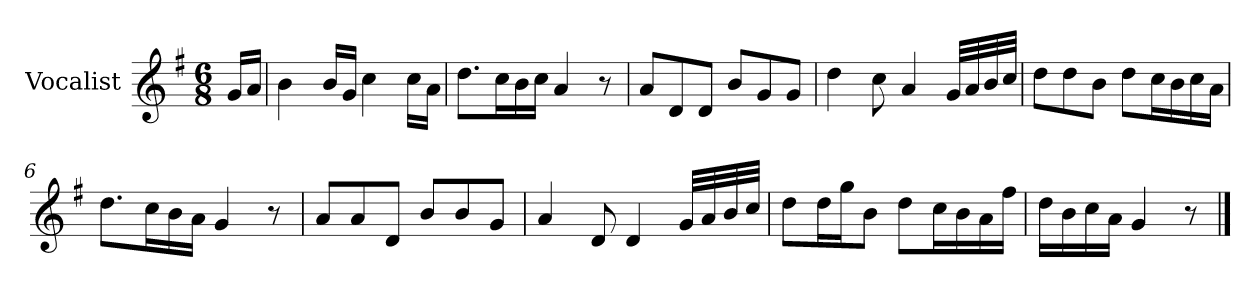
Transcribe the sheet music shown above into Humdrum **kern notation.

**kern
*part1
*staff1
*I"Vocalist
*k[f#]
*G:
*M6/8
=
16gLL
16aJJ
=1
4b
16bLL
16gJJ
4cc
16ccLL
16aJJ
=2
8.ddL
16ccL
16b
16ccJJ
4a
8r
=3
8aL
8d
8dJ
8bL
8g
8gJ
=4
4dd
8cc
4a
32gLLL
32a
32b
32ccJJJ
=5
8ddL
8dd
8bJ
8ddL
16ccL
16b
16cc
16aJJ
=6
8.ddL
16ccL
16b
16aJJ
4g
8r
=7
8aL
8a
8dJ
8bL
8b
8gJ
=8
4a
8d
4d
32gLLL
32a
32b
32ccJJJ
=9
8ddL
16ddL
16ggJ
8bJ
8ddL
16ccL
16b
16a
16ff#JJ
=10
16ddLL
16b
16cc
16aJJ
4g
8r
==
*-
